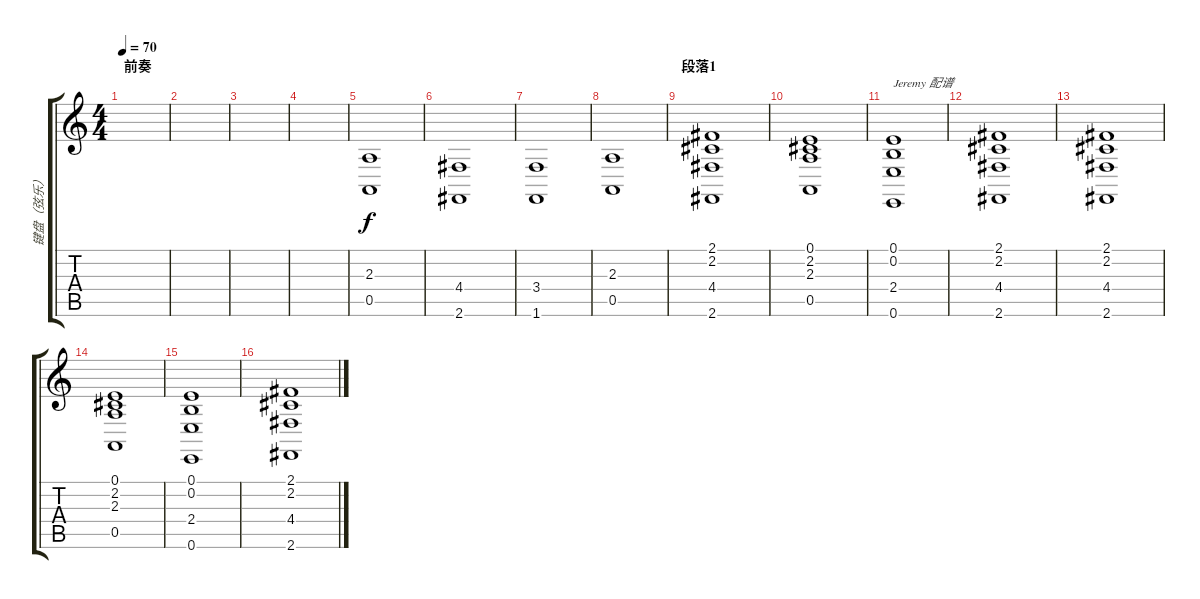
\track ("键盘（弦乐）" "键盘（弦乐）") {instrument synthstrings1}
\staff {score tabs}
\tuning (E4 B3 G3 D3 A2 E2) {hide}
\ts (4 4)
\section ("" "前奏")
\tempo 70
\clef g2
\ks c
|
|
|
|
(2.3 0.5).1 |
(4.4 2.6).1 |
(3.4 1.6).1 |
(2.3 0.5).1 |
\section ("" "段落1")
(2.1 2.2 4.4 2.6).1 |
(0.1 2.2 2.3 0.5).1 |
(0.1 0.2 2.4 0.6).1{txt "Jeremy 配谱"} |
(2.1 2.2 4.4 2.6).1 |
(2.1 2.2 4.4 2.6).1 |
(0.1 2.2 2.3 0.5).1 |
(0.1 0.2 2.4 0.6).1 |
(2.1 2.2 4.4 2.6).1
